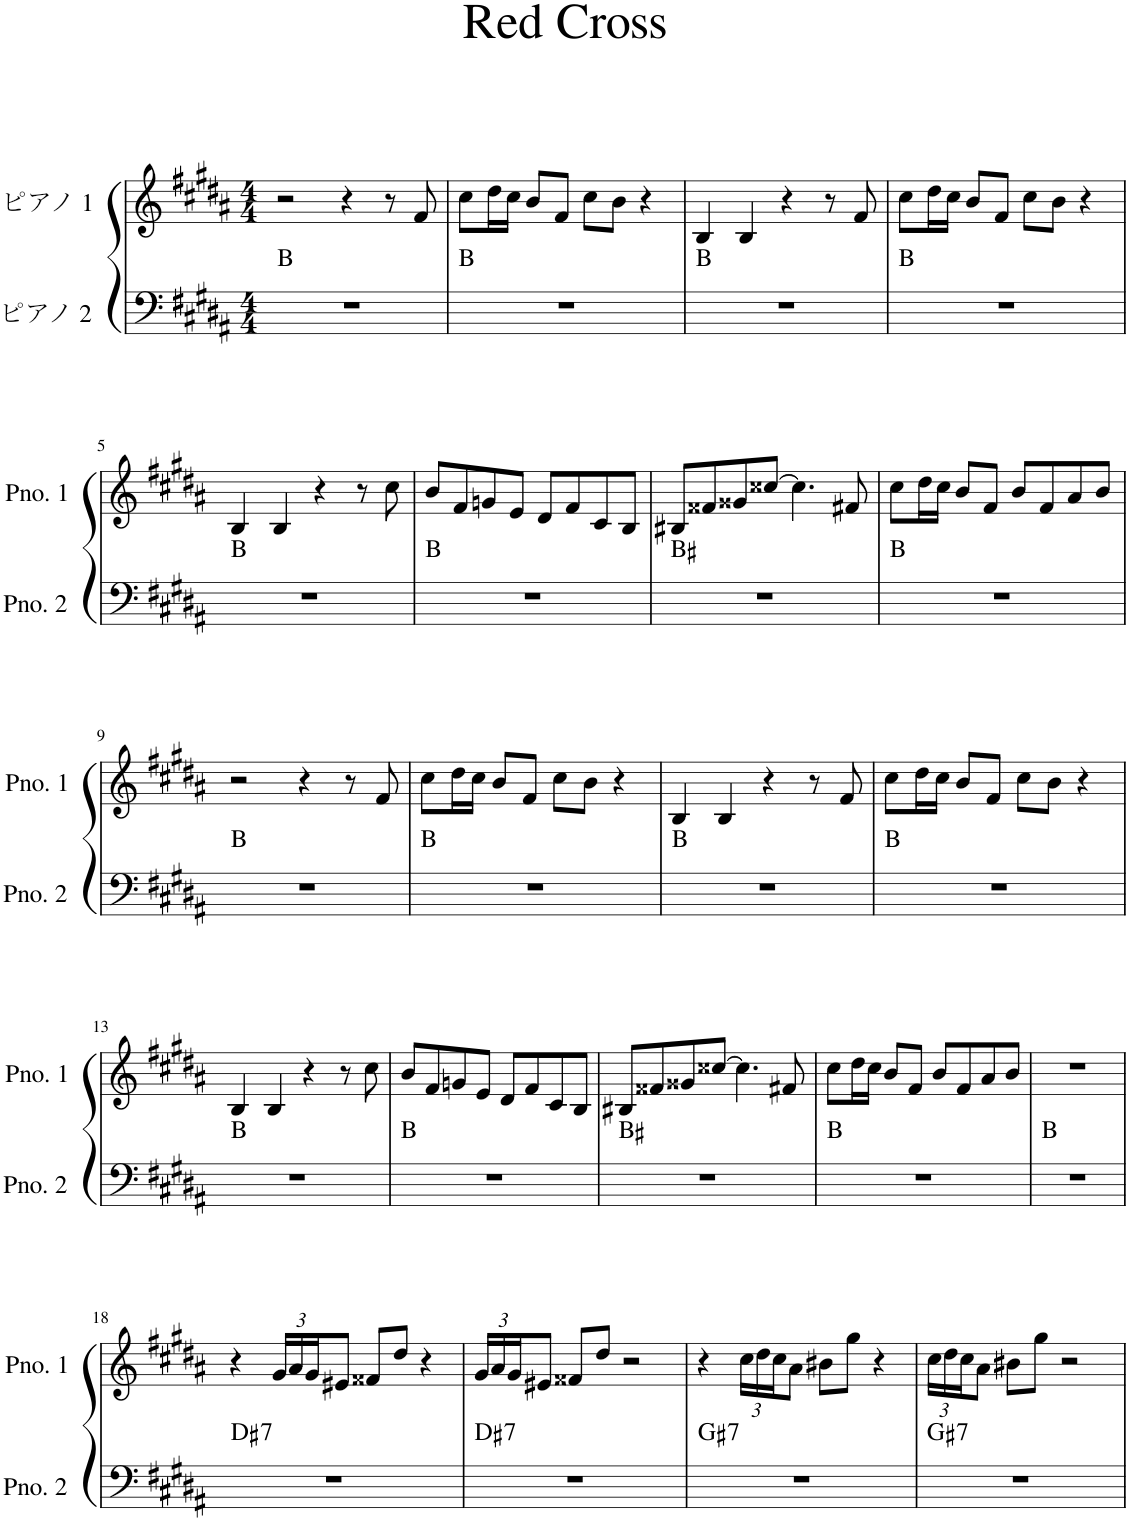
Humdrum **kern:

**kern	**harte	**kern
*part2	*part2	*part1
*staff2	*	*staff1
*I"ピアノ 2	*	*I"ピアノ 1
*clefF4	*	*clefG2
*k[f#c#g#d#a#]	*	*k[f#c#g#d#a#]
*M4/4	*	*M4/4
=1	=1	=1
1r	B:maj	2r
.	.	4r
.	.	8r
.	.	8f#/
=2	=2	=2
1r	B:maj	8cc#\L
.	.	16dd#\L
.	.	16cc#\JJ
.	.	8b/L
.	.	8f#/J
.	.	8cc#\L
.	.	8b\J
.	.	4r
=3	=3	=3
1r	B:maj	4B/
.	.	4B/
.	.	4r
.	.	8r
.	.	8f#/
=4	=4	=4
1r	B:maj	8cc#\L
.	.	16dd#\L
.	.	16cc#\JJ
.	.	8b/L
.	.	8f#/J
.	.	8cc#\L
.	.	8b\J
.	.	4r
!!LO:LB:g=z
=5	=5	=5
1r	B:maj	4B/
.	.	4B/
.	.	4r
.	.	8r
.	.	8cc#\
=6	=6	=6
1r	B:maj	8b/L
.	.	8f#/
.	.	8gn/
.	.	8e/J
.	.	8d#/L
.	.	8f#/
.	.	8c#/
.	.	8B/J
=7	=7	=7
1r	B#:maj	8B#X/L
.	.	8f##X/
.	.	8g##X/
.	.	[8cc##X/J
.	.	4.cc##\]
.	.	8f#X/
=8	=8	=8
1r	B:maj	8cc#\L
.	.	16dd#\L
.	.	16cc#\JJ
.	.	8b/L
.	.	8f#/J
.	.	8b/L
.	.	8f#/
.	.	8a#/
.	.	8b/J
!!LO:LB:g=z
=9	=9	=9
1r	B:maj	2r
.	.	4r
.	.	8r
.	.	8f#/
=10	=10	=10
1r	B:maj	8cc#\L
.	.	16dd#\L
.	.	16cc#\JJ
.	.	8b/L
.	.	8f#/J
.	.	8cc#\L
.	.	8b\J
.	.	4r
=11	=11	=11
1r	B:maj	4B/
.	.	4B/
.	.	4r
.	.	8r
.	.	8f#/
=12	=12	=12
1r	B:maj	8cc#\L
.	.	16dd#\L
.	.	16cc#\JJ
.	.	8b/L
.	.	8f#/J
.	.	8cc#\L
.	.	8b\J
.	.	4r
!!LO:LB:g=z
=13	=13	=13
1r	B:maj	4B/
.	.	4B/
.	.	4r
.	.	8r
.	.	8cc#\
=14	=14	=14
1r	B:maj	8b/L
.	.	8f#/
.	.	8gn/
.	.	8e/J
.	.	8d#/L
.	.	8f#/
.	.	8c#/
.	.	8B/J
=15	=15	=15
1r	B#:maj	8B#X/L
.	.	8f##X/
.	.	8g##X/
.	.	[8cc##X/J
.	.	4.cc##\]
.	.	8f#X/
=16	=16	=16
1r	B:maj	8cc#\L
.	.	16dd#\L
.	.	16cc#\JJ
.	.	8b/L
.	.	8f#/J
.	.	8b/L
.	.	8f#/
.	.	8a#/
.	.	8b/J
=17	=17	=17
1r	B:maj	1r
!!LO:LB:g=z
=18	=18	=18
!	!LO:H:kt=7	!
1r	D#:7	4r
*	*	*Xbrackettup
.	.	24g#/LL
.	.	24a#/
.	.	24g#/J
.	.	8e#X/J
.	.	8f##X/L
.	.	8dd#/J
.	.	4r
=19	=19	=19
!	!LO:H:kt=7	!
1r	D#:7	24g#/LL
.	.	24a#/
.	.	24g#/J
.	.	8e#X/J
.	.	8f##X/L
.	.	8dd#/J
.	.	2r
=20	=20	=20
!	!LO:H:kt=7	!
1r	G#:7	4r
.	.	24cc#\LL
.	.	24dd#\
.	.	24cc#\J
.	.	8a#\J
.	.	8b#X\L
.	.	8gg#\J
.	.	4r
=21	=21	=21
!	!LO:H:kt=7	!
1r	G#:7	24cc#\LL
.	.	24dd#\
.	.	24cc#\J
.	.	8a#\J
.	.	8b#X\L
.	.	8gg#\J
.	.	2r
=	=	=
*-	*-	*-
